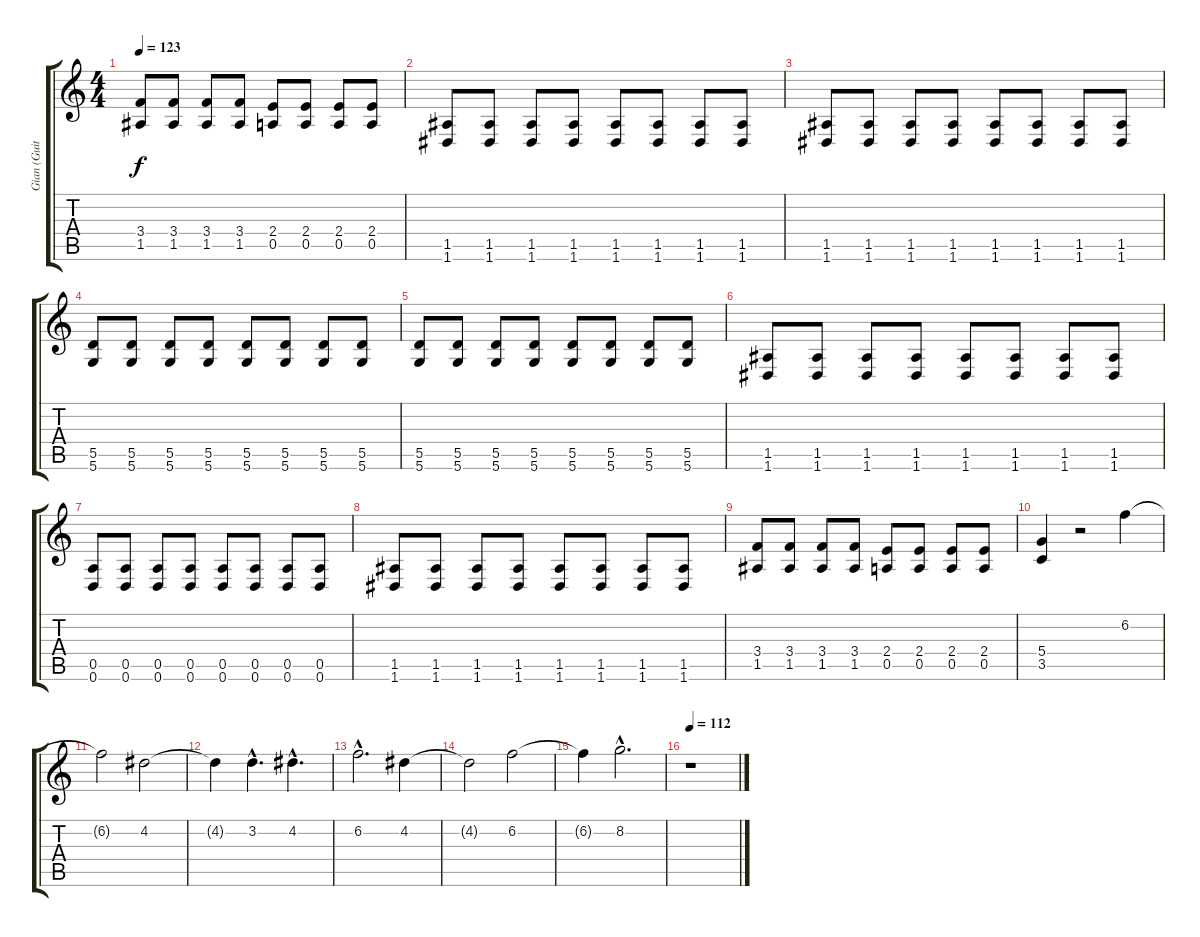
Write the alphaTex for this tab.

\track ("Gian (Guitar)" "Gian (Guit") {instrument overdrivenguitar}
\staff {score tabs}
\tuning (E4 B3 G3 D3 A2 D2) {hide}
\ts (4 4)
\tempo 123
\clef g2
\ks c
(3.4 1.5).8{dy f} (3.4 1.5).8 (3.4 1.5).8 (3.4 1.5).8 (2.4 0.5).8 (2.4 0.5).8 (2.4 0.5).8 (2.4 0.5).8 |
(1.5 1.6).8 (1.5 1.6).8 (1.5 1.6).8 (1.5 1.6).8 (1.5 1.6).8 (1.5 1.6).8 (1.5 1.6).8 (1.5 1.6).8 |
(1.5 1.6).8 (1.5 1.6).8 (1.5 1.6).8 (1.5 1.6).8 (1.5 1.6).8 (1.5 1.6).8 (1.5 1.6).8 (1.5 1.6).8 |
(5.5 5.6).8 (5.5 5.6).8 (5.5 5.6).8 (5.5 5.6).8 (5.5 5.6).8 (5.5 5.6).8 (5.5 5.6).8 (5.5 5.6).8 |
(5.5 5.6).8 (5.5 5.6).8 (5.5 5.6).8 (5.5 5.6).8 (5.5 5.6).8 (5.5 5.6).8 (5.5 5.6).8 (5.5 5.6).8 |
(1.5 1.6).8 (1.5 1.6).8 (1.5 1.6).8 (1.5 1.6).8 (1.5 1.6).8 (1.5 1.6).8 (1.5 1.6).8 (1.5 1.6).8 |
(0.5 0.6).8 (0.5 0.6).8 (0.5 0.6).8 (0.5 0.6).8 (0.5 0.6).8 (0.5 0.6).8 (0.5 0.6).8 (0.5 0.6).8 |
(1.5 1.6).8 (1.5 1.6).8 (1.5 1.6).8 (1.5 1.6).8 (1.5 1.6).8 (1.5 1.6).8 (1.5 1.6).8 (1.5 1.6).8 |
(3.4 1.5).8 (3.4 1.5).8 (3.4 1.5).8 (3.4 1.5).8 (2.4 0.5).8 (2.4 0.5).8 (2.4 0.5).8 (2.4 0.5).8 |
(5.4 3.5).4 r.2{instrument electricguitarjazz} 6.2.4 |
6.2{t}.2 4.2.2 |
4.2{t}.4 3.2{hac}.4{d} 4.2{hac}.4{d} |
6.2{hac}.2{d} 4.2.4 |
4.2{t}.2 6.2.2 |
6.2{t}.4 8.2{hac}.2{d} |
\tempo 112
r.1
